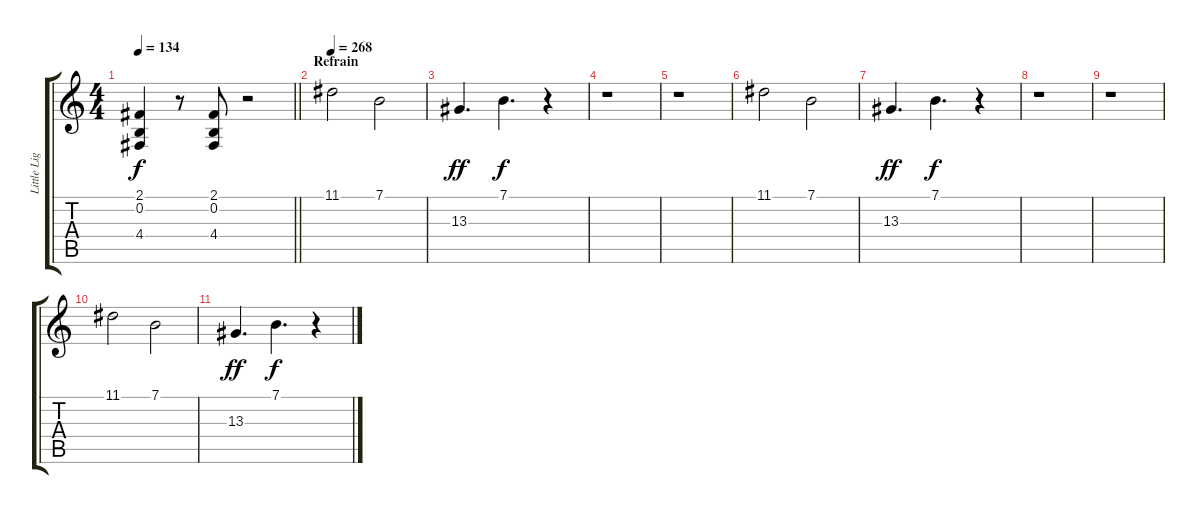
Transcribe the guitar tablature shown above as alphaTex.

\track ("Little Light' - Clavier" "Little Lig") {instrument lead1square}
\staff {score tabs}
\tuning (E4 B3 G3 D3 A2 E2) {hide}
\ts (4 4)
\tempo 134
\clef g2
\barLineRight lightlight
\ks c
(2.1 0.2 4.4).4{dy f} r.8 (2.1 0.2 4.4).8 r.2 |
\section ("" "Refrain")
\tempo 268
11.1.2 7.1.2 |
13.3.4{d dy ff} 7.1.4{d dy f} r.4 |
r.1 |
r.1 |
11.1.2 7.1.2 |
13.3.4{d dy ff} 7.1.4{d dy f} r.4 |
r.1 |
r.1 |
11.1.2 7.1.2 |
13.3.4{d dy ff} 7.1.4{d dy f} r.4
